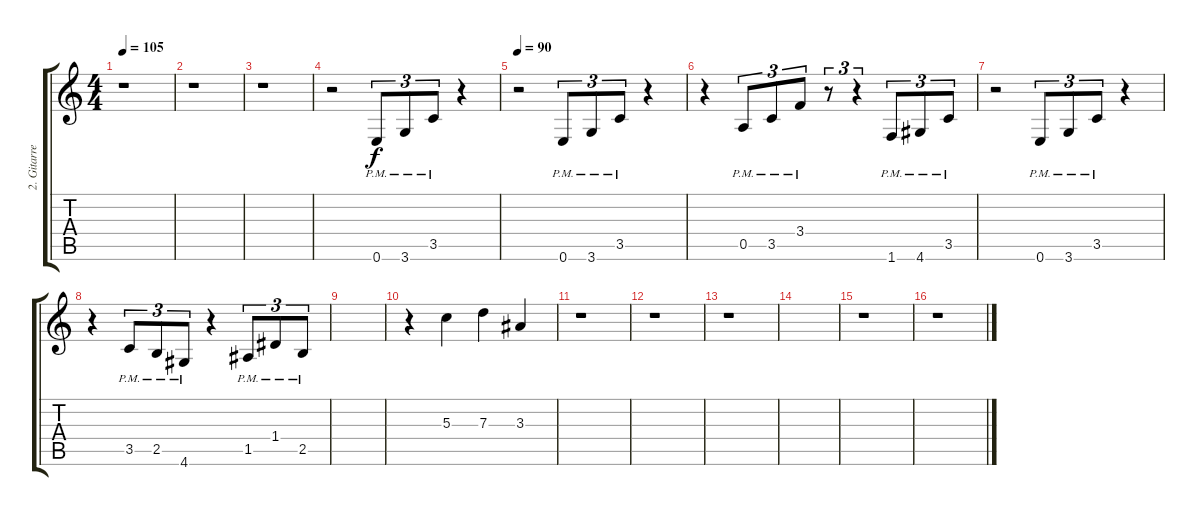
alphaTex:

\track ("2. Gitarre" "2. Gitarre") {instrument distortionguitar}
\staff {score tabs}
\tuning (E4 B3 G3 D3 A2 E2) {hide}
\ts (4 4)
\tempo 105
\clef g2
\ks c
r.1{dy f} |
r.1 |
r.1 |
r.2 0.6{pm}.8{tu (3 2)} 3.6{pm}.8{tu (3 2)} 3.5{pm}.8{tu (3 2)} r.4 |
\tempo 90
r.2 0.6{pm}.8{tu (3 2)} 3.6{pm}.8{tu (3 2)} 3.5{pm}.8{tu (3 2)} r.4 |
r.4 0.5{pm}.8{tu (3 2)} 3.5{pm}.8{tu (3 2)} 3.4{pm}.8{tu (3 2)} r.8{tu (3 2)} r.4{tu (3 2)} 1.6{pm}.8{tu (3 2)} 4.6{pm}.8{tu (3 2)} 3.5{pm}.8{tu (3 2)} |
r.2 0.6{pm}.8{tu (3 2)} 3.6{pm}.8{tu (3 2)} 3.5{pm}.8{tu (3 2)} r.4 |
r.4 3.5{pm}.8{tu (3 2)} 2.5{pm}.8{tu (3 2)} 4.6{pm}.8{tu (3 2)} r.4 1.5{pm}.8{tu (3 2)} 1.4{pm}.8{tu (3 2)} 2.5{pm}.8{tu (3 2)} |
|
r.4 5.3.4 7.3.4 3.3.4 |
r.1 |
r.1 |
r.1 |
|
r.1 |
r.1
